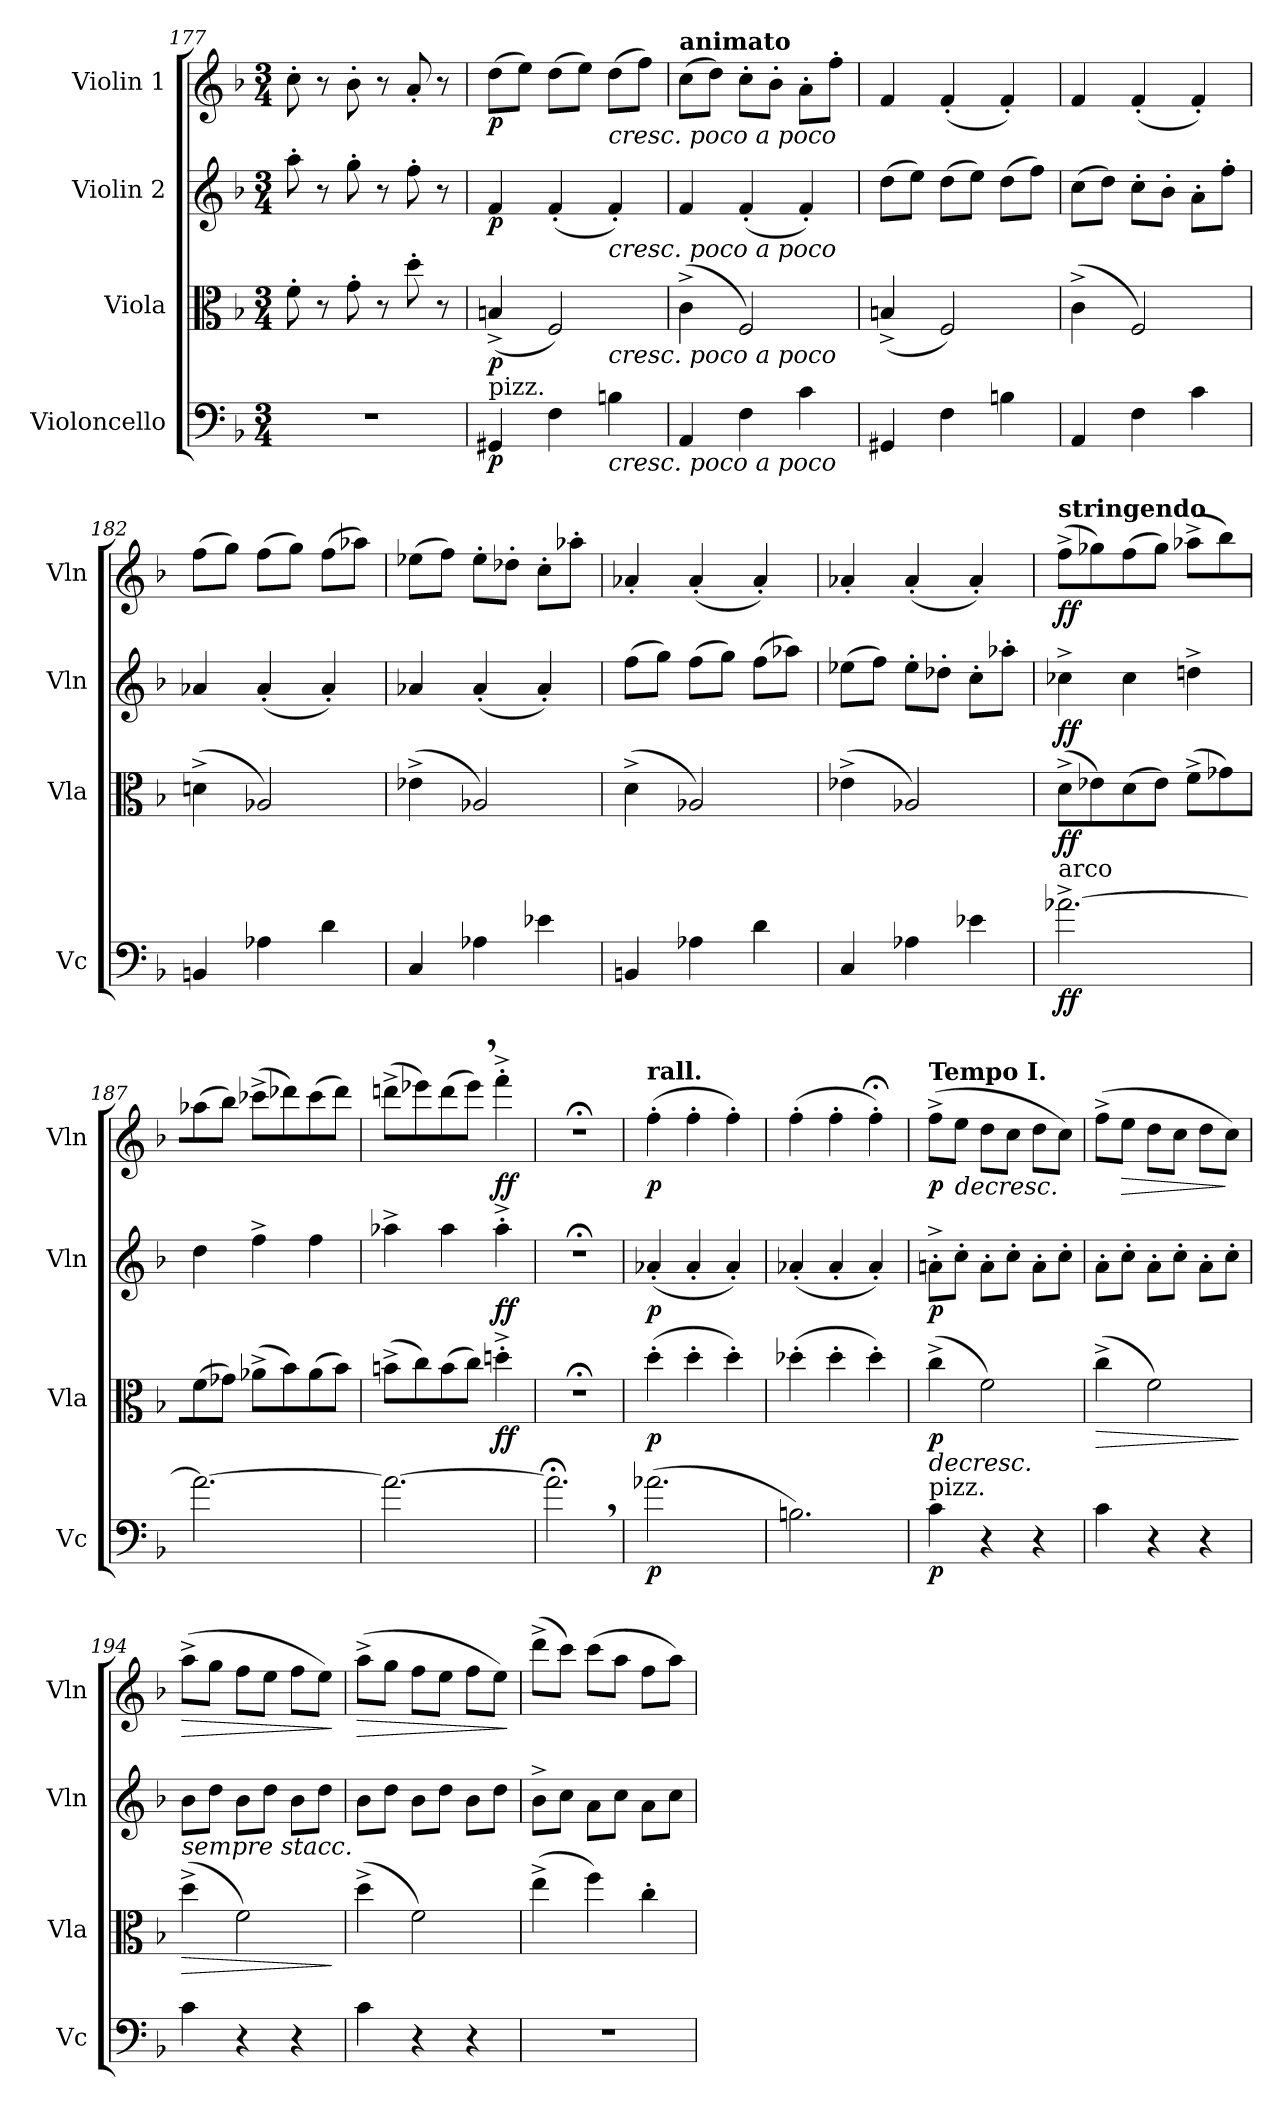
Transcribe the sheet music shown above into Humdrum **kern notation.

**kern	**dynam	**kern	**dynam	**kern	**dynam	**kern	**dynam
*part4	*part4	*part3	*part3	*part2	*part2	*part1	*part1
*staff4	*staff4	*staff3	*staff3	*staff2	*staff2	*staff1	*staff1
*I"Violoncello	*	*I"Viola	*	*I"Violin 2	*	*I"Violin 1	*
*I'Vc	*	*I'Vla	*	*I'Vln	*	*I'Vln	*
*clefF4	*	*clefC3	*	*clefG2	*	*clefG2	*
*k[b-]	*	*k[b-]	*	*k[b-]	*	*k[b-]	*
*M3/4	*	*M3/4	*	*M3/4	*	*M3/4	*
=177	=177	=177	=177	=177	=177	=177	=177
2.r	.	8f'\	.	8aa'\	.	8cc'\	.
.	.	8r	.	8r	.	8r	.
.	.	8g'\	.	8gg'\	.	8b-'\	.
.	.	8r	.	8r	.	8r	.
.	.	8dd'\	.	8ff'\	.	8a'/	.
.	.	8r	.	8r	.	8r	.
=178	=178	=178	=178	=178	=178	=178	=178
*	*	*^	*	*	*	*	*
!LO:TX:a:t=pizz.	!	!	!	!	!	!	!	!
!	!LO:DY:b	!	!	!LO:DY:b	!	!LO:DY:b	!	!LO:DY:b
4GG#X/	p	(4Bn^>/	2ryy	p	4f/	p	(8dd\L	p
.	.	.	.	.	.	.	8ee\J)	.
4F\	.	2F/)	.	.	(4f'/	.	(8dd\L	.
.	.	.	.	.	.	.	8ee\J)	.
!	!	!	!	!	!	!	!LO:TX:b:i:t=cresc.     poco a poco	!
!	!	!	!	!	!LO:TX:b:i:t=cresc.     poco a poco	!	!	!
!	!	!	!LO:TX:b:i:t=cresc.     poco a poco	!	!	!	!	!
!LO:TX:b:i:t=cresc.     poco a poco	!	!	!	!	!	!	!	!
4Bn\	.	.	4ryy	.	4f'/)	.	(8dd\L	.
.	.	.	.	.	.	.	8ff\J)	.
*	*	*v	*v	*	*	*	*	*
=179	=179	=179	=179	=179	=179	=179	=179
!	!	!	!	!	!	!LO:TX:a:B:t=animato	!
4AA/	.	(4c^\	.	4f/	.	(8cc\L	.
.	.	.	.	.	.	8dd\J)	.
4F\	.	2F/)	.	(4f'/	.	8cc'\L	.
.	.	.	.	.	.	8b-'\J	.
4c\	.	.	.	4f'/)	.	8a'\L	.
.	.	.	.	.	.	8ff'\J	.
=180	=180	=180	=180	=180	=180	=180	=180
4GG#X/	.	(4Bn^>/	.	(8dd\L	.	4f/	.
.	.	.	.	8ee\J)	.	.	.
4F\	.	2F/)	.	(8dd\L	.	(4f'/	.
.	.	.	.	8ee\J)	.	.	.
4Bn\	.	.	.	(8dd\L	.	4f'/)	.
.	.	.	.	8ff\J)	.	.	.
=181	=181	=181	=181	=181	=181	=181	=181
4AA/	.	(4c^\	.	(8cc\L	.	4f/	.
.	.	.	.	8dd\J)	.	.	.
4F\	.	2F/)	.	8cc'\L	.	(4f'/	.
.	.	.	.	8b-'\J	.	.	.
4c\	.	.	.	8a'\L	.	4f'/)	.
.	.	.	.	8ff'\J	.	.	.
=182	=182	=182	=182	=182	=182	=182	=182
4BBn/	.	(4dn^\	.	4a-X/	.	(8ff\L	.
.	.	.	.	.	.	8gg\J)	.
4A-X\	.	2A-X/)	.	(4a-'/	.	(8ff\L	.
.	.	.	.	.	.	8gg\J)	.
4d\	.	.	.	4a-'/)	.	(8ff\L	.
.	.	.	.	.	.	8aa-X\J)	.
!!LO:LB:g=z
=183	=183	=183	=183	=183	=183	=183	=183
4C/	.	(4e-X^\	.	4a-X/	.	(8ee-X\L	.
.	.	.	.	.	.	8ff\J)	.
4A-X\	.	2A-X/)	.	(4a-'/	.	8ee-'\L	.
.	.	.	.	.	.	8dd-X'\J	.
4e-X\	.	.	.	4a-'/)	.	8cc'\L	.
.	.	.	.	.	.	8aa-X'\J	.
!!LO:LB:g=z
=184	=184	=184	=184	=184	=184	=184	=184
4BBn/	.	(4d^\	.	(8ff\L	.	4a-X'/	.
.	.	.	.	8gg\J)	.	.	.
4A-X\	.	2A-X/)	.	(8ff\L	.	(4a-'/	.
.	.	.	.	8gg\J)	.	.	.
4d\	.	.	.	(8ff\L	.	4a-'/)	.
.	.	.	.	8aa-X\J)	.	.	.
=185	=185	=185	=185	=185	=185	=185	=185
4C/	.	(4e-X^\	.	(8ee-X\L	.	4a-X'/	.
.	.	.	.	8ff\J)	.	.	.
4A-X\	.	2A-X/)	.	8ee-'\L	.	(4a-'/	.
.	.	.	.	8dd-X'\J	.	.	.
4e-X\	.	.	.	8cc'\L	.	4a-'/)	.
.	.	.	.	8aa-X'\J	.	.	.
=186	=186	=186	=186	=186	=186	=186	=186
!	!	!	!	!	!	!LO:TX:a:B:t=stringendo	!
!LO:TX:a:t=arco	!	!	!	!	!	!	!
!	!LO:DY:b	!	!LO:DY:b	!	!LO:DY:b	!	!LO:DY:b
[2.a-X^\	ff	(8d^\L	ff	4cc-X^\	ff	(8ff^\L	ff
.	.	8e-X\)	.	.	.	8gg-X\)	.
.	.	(8d\	.	4cc-\	.	(8ff\	.
.	.	8e-\J)	.	.	.	8gg-\J)	.
.	.	(8f^\L	.	4ddn^\	.	(8aa-X^\L	.
.	.	8g-X\)	.	.	.	8bb-\)	.
=187	=187	=187	=187	=187	=187	=187	=187
2.a-\_	.	(8f\	.	4dd\	.	(8aa-X\	.
.	.	8g-X\J)	.	.	.	8bb-\J)	.
.	.	(8a-X^\L	.	4ff^\	.	(8ccc-X^\L	.
.	.	8b-\)	.	.	.	8ddd-X\)	.
.	.	(8a-\	.	4ff\	.	(8ccc-\	.
.	.	8b-\J)	.	.	.	8ddd-\J)	.
=188	=188	=188	=188	=188	=188	=188	=188
2.a-\_	.	(8bn^\L	.	4aa-X^\	.	(8dddn^\L	.
.	.	8cc\)	.	.	.	8eee-X\)	.
.	.	(8b\	.	4aa-\	.	(8ddd\	.
.	.	8cc\J)	.	.	.	8eee-,\J)	.
!	!	!	!LO:DY:b	!	!LO:DY:b	!	!LO:DY:b
.	.	4ddn'^\	ff	4aa-'^\	ff	4fff'^\	ff
=189	=189	=189	=189	=189	=189	=189	=189
2.a-;<,\]	.	2.r;<	.	2.r;<	.	2.r;<	.
=190	=190	=190	=190	=190	=190	=190	=190
!	!	!	!	!	!	!LO:TX:a:B:t=rall.	!
!	!LO:DY:b	!	!LO:DY:b	!	!LO:DY:b	!	!LO:DY:b
(2.a-X\	p	(4dd'\	p	(4a-X'/	p	(4ff'\	p
.	.	4dd'\	.	4a-'/	.	4ff'\	.
.	.	4dd'\)	.	4a-'/)	.	4ff'\)	.
=191	=191	=191	=191	=191	=191	=191	=191
2.Bn\)	.	(4dd-X'\	.	(4a-X'/	.	(4ff'\	.
.	.	4dd-'\	.	4a-'/	.	4ff'\	.
.	.	4dd-'\)	.	4a-'/)	.	4ff;<'\)	.
!!LO:LB:g=z
=192	=192	=192	=192	=192	=192	=192	=192
!	!	!	!	!	!	!LO:TX:a:B:t=Tempo I.	!
!LO:TX:a:t=pizz.	!	!	!	!	!	!	!
!	!LO:DY:b	!	!LO:HP:b	!	!	!	!
!	!	!	!LO:DY:n=1:b	!	!LO:DY:b	!	!LO:DY:b
4c\	p	(4cc^\	> p	8an'^\L	p	(8ff^\L	p
!	!	!	!	!	!	!	!LO:HP:b
.	.	.	.	8cc'\J	.	8ee\J	>
4r	.	2f\)	.	8a'\L	.	8dd\L	.
.	.	.	.	8cc'\J	.	8cc\J	.
4r	.	.	.	8a'\L	.	8dd\L	.
.	.	.	.	8cc'\J	.	8cc\J)	.
=193	=193	=193	=193	=193	=193	=193	=193
!	!	!	!LO:HP:b	!	!	!	!
4c\	.	(4cc^\	>	8a'\L	.	(8ff^\L	.
!	!	!	!	!	!	!	!LO:HP:b
.	.	.	.	8cc'\J	.	8ee\J	>
4r	.	2f\)	.	8a'\L	.	8dd\L	.
.	.	.	.	8cc'\J	.	8cc\J	.
4r	.	.	.	8a'\L	.	8dd\L	.
.	.	.	.	8cc'\J	.	8cc\J)	]
.	.	.	]	.	.	.	.
=194	=194	=194	=194	=194	=194	=194	=194
!	!	!	!	!LO:TX:b:i:t=sempre stacc.	!	!	!
!	!	!	!LO:HP:b	!	!	!	!LO:HP:b
4c\	.	(4dd^\	>	8b-\L	.	(8aa^\L	>
.	.	.	.	8dd\J	.	8gg\J	.
4r	.	2f\)	.	8b-\L	.	8ff\L	.
.	.	.	.	8dd\J	.	8ee\J	.
4r	.	.	.	8b-\L	.	8ff\L	.
.	.	.	.	8dd\J	.	8ee\J)	.
.	.	.	]	.	.	.	]
=195	=195	=195	=195	=195	=195	=195	=195
!	!	!	!	!	!	!	!LO:HP:b
4c\	.	(4dd^\	.	8b-\L	.	(8aa^\L	>
.	.	.	.	8dd\J	.	8gg\J	.
4r	.	2f\)	.	8b-\L	.	8ff\L	.
.	.	.	.	8dd\J	.	8ee\J	.
4r	.	.	.	8b-\L	.	8ff\L	.
.	.	.	.	8dd\J	.	8ee\J)	.
.	.	.	]	.	.	.	]
=196	=196	=196	=196	=196	=196	=196	=196
2.r	.	(4ee^\	.	8b-^\L	.	(8ddd^\L	.
.	.	.	.	8cc\J	.	8ccc\J)	.
.	.	4ff\)	.	8a\L	.	(8ccc\L	.
.	.	.	.	8cc\J	.	8aa\J	.
.	.	4cc'\	.	8a\L	.	8ff\L	.
.	.	.	.	8cc\J	.	8aa\J)	.
.	.	.	.	.	.	.	]
=	=	=	=	=	=	=	=
*-	*-	*-	*-	*-	*-	*-	*-
